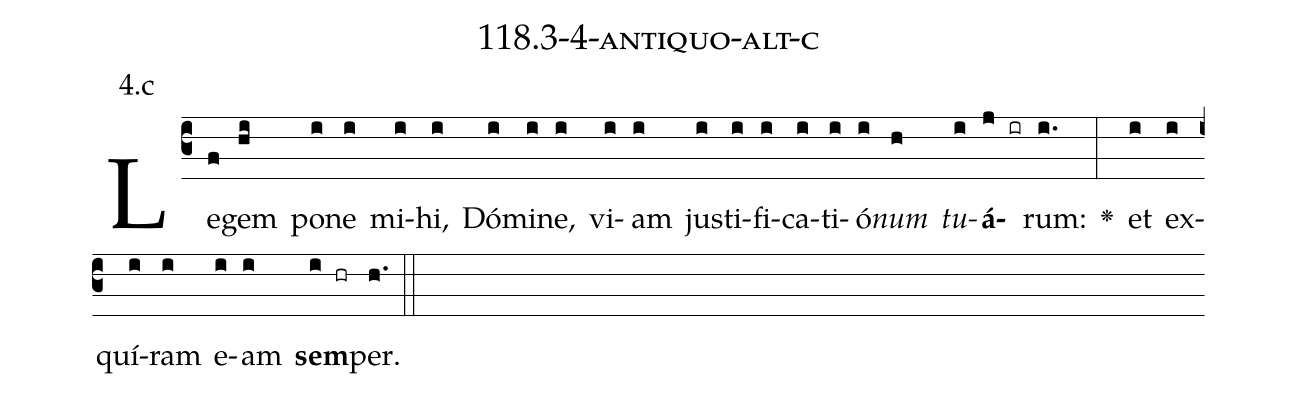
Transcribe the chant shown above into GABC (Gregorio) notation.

name: 118.3-4-antiquo-alt-c;
annotation: 4.c;
%%
(c3)Le(f)gem(hi) po(i)ne(i) mi(i)hi,(i) Dó(i)mi(i)ne,(i) vi(i)am(i) jus(i)ti(i)fi(i)ca(i)ti(i)ó(i)<i>num</i>(h) <i>tu</i>(i)<b>á</b>(j ir)rum:(i.) <v>\greheightstar</v>(:) et(i) ex(i)quí(i)ram(i) e(i)am(i) <b>sem</b>(i hr)per.(h.) (::)


%E(i) u(i) o(i) u(i) a(i) e.(h.) (::)
